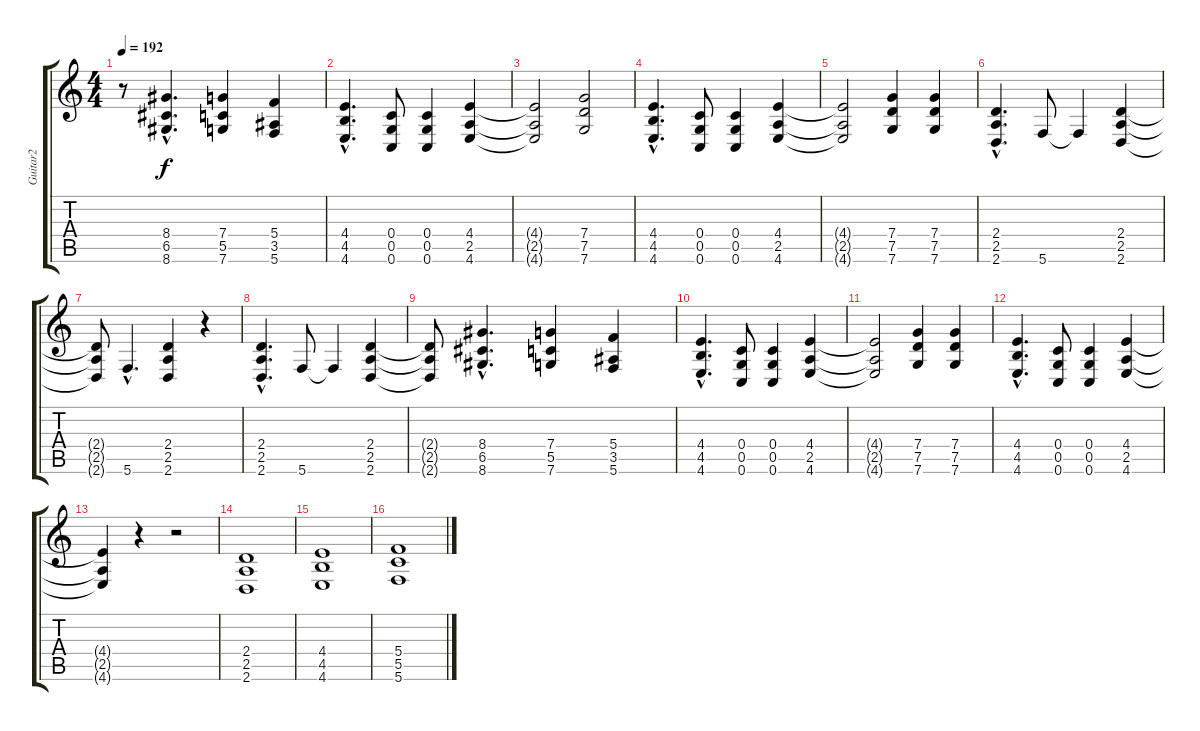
\track ("Guitar2" "Guitar2") {instrument distortionguitar}
\staff {score tabs}
\tuning (D4 A3 F3 C3 G2 C2) {hide}
\ts (4 4)
\tempo 192
\clef g2
\ks c
r.8{dy f} (8.4{hac} 6.5{hac} 8.6{hac}).4{d} (7.4 5.5 7.6).4 (5.4 3.5 5.6).4 |
(4.4{hac} 4.5{hac} 4.6{hac}).4{d} (0.4 0.5 0.6).8 (0.4 0.5 0.6).4 (4.4 2.5 4.6).4 |
(4.4{t} 2.5{t} 4.6{t}).2 (7.4 7.5 7.6).2 |
(4.4{hac} 4.5{hac} 4.6{hac}).4{d} (0.4 0.5 0.6).8 (0.4 0.5 0.6).4 (4.4 2.5 4.6).4 |
(4.4{t} 2.5{t} 4.6{t}).2 (7.4 7.5 7.6).4 (7.4 7.5 7.6).4 |
(2.4{hac} 2.5{hac} 2.6{hac}).4{d} 5.6.8 5.6{t}.4 (2.4 2.5 2.6).4 |
(2.4{t} 2.5{t} 2.6{t}).8 5.6{hac}.4{d} (2.4 2.5 2.6).4 r.4 |
(2.4{hac} 2.5{hac} 2.6{hac}).4{d} 5.6.8 5.6{t}.4 (2.4 2.5 2.6).4 |
(2.4{t} 2.5{t} 2.6{t}).8 (8.4{hac} 6.5{hac} 8.6{hac}).4{d} (7.4 5.5 7.6).4 (5.4 3.5 5.6).4 |
(4.4{hac} 4.5{hac} 4.6{hac}).4{d} (0.4 0.5 0.6).8 (0.4 0.5 0.6).4 (4.4 2.5 4.6).4 |
(4.4{t} 2.5{t} 4.6{t}).2 (7.4 7.5 7.6).4 (7.4 7.5 7.6).4 |
(4.4{hac} 4.5{hac} 4.6{hac}).4{d} (0.4 0.5 0.6).8 (0.4 0.5 0.6).4 (4.4 2.5 4.6).4 |
(4.4{t} 2.5{t} 4.6{t}).4 r.4 r.2 |
(2.4 2.5 2.6).1 |
(4.4 4.5 4.6).1 |
(5.4 5.5 5.6).1
